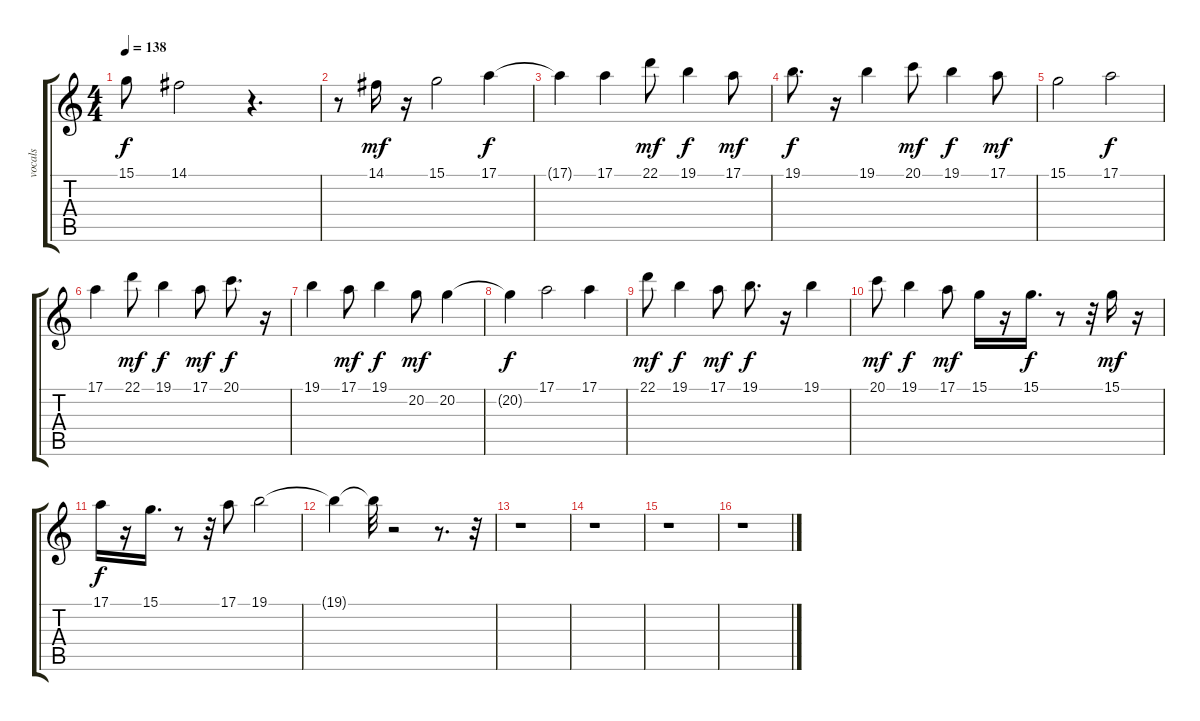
\track ("vocals  " "vocals  ") {instrument oboe}
\staff {score tabs}
\tuning (E4 B3 G3 D3 A2 E2) {hide}
\ts (4 4)
\tempo 138
\clef g2
\ks c
15.1{t}.8{dy f} 14.1.2 r.4{d} |
r.8 14.1.16{dy mf} r.16 15.1.2 17.1.4{dy f} |
17.1{t}.4 17.1.4 22.1.8{dy mf} 19.1.4{dy f} 17.1.8{dy mf} |
19.1.8{d dy f} r.16 19.1.4 20.1.8{dy mf} 19.1.4{dy f} 17.1.8{dy mf} |
15.1.2 17.1.2{dy f} |
17.1.4 22.1.8{dy mf} 19.1.4{dy f} 17.1.8{dy mf} 20.1.8{d dy f} r.16 |
19.1.4 17.1.8{dy mf} 19.1.4{dy f} 20.2.8{dy mf} 20.2.4 |
20.2{t}.4{dy f} 17.1.2 17.1.4 |
22.1.8{dy mf} 19.1.4{dy f} 17.1.8{dy mf} 19.1.8{d dy f} r.16 19.1.4 |
20.1.8{dy mf} 19.1.4{dy f} 17.1.8{dy mf} 15.1.16 r.16 15.1.16{d dy f} r.8 r.32 15.1.16{dy mf} r.16 |
17.1.16{dy f} r.16 15.1.16{d} r.8 r.32 17.1.8 19.1.2 |
19.1{t}.4 19.1{t}.32 r.2 r.8{d} r.32 |
r.1 |
r.1 |
r.1 |
r.1
